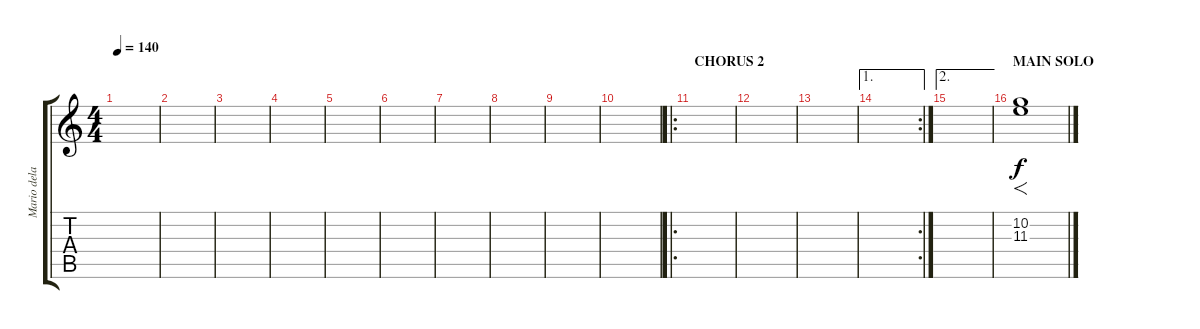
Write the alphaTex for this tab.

\track ("Mario delay Fx" "Mario dela") {instrument overdrivenguitar}
\staff {score tabs}
\tuning (D4 A3 F3 C3 G2 C2) {hide}
\ts (4 4)
\tempo 140
\clef g2
\ks c
|
|
|
|
|
|
|
|
|
|
\ro
\section ("" "CHORUS 2")
|
|
|
\ae 1
\rc 2
|
\ae 2
|
\section ("" "MAIN SOLO")
(10.2 11.3).1{f volume 16 balance 8 instrument overdrivenguitar}
